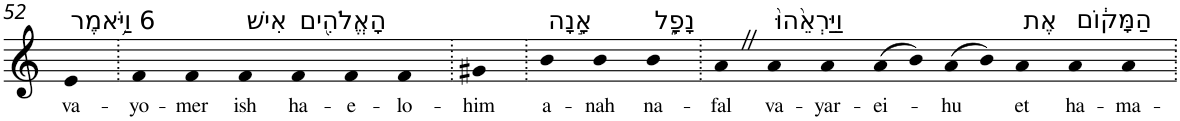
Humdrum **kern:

**kern	**text
*part1	*part1
*staff1	*staff1
*I"Piano	*
*I'Pno	*
!!LO:PB:g=z
*clefG2	*
*k[]	*
=52	=52
!LO:TX:a:t=6 וַיֹּ֥אמֶר	!
!	!LO:LY:b
4e	va-
=53.	=53.
!	!LO:LY:b
4f	-yo-
!	!LO:LY:b
4f	-mer
!LO:TX:a:t=אִישׁ	!
!	!LO:LY:b
4f	ish
!LO:TX:a:t=הָאֱלֹהִ֖ים	!
!	!LO:LY:b
4f	ha-
!	!LO:LY:b
4f	-e-
!	!LO:LY:b
4f	-lo-
=54.	=54.
!	!LO:LY:b
4g#X	-him
=55.	=55.
!LO:TX:a:t=אָ֣נָה	!
!	!LO:LY:b
4b	a-
!	!LO:LY:b
4b	-nah
!LO:TX:a:t=נָפָ֑ל	!
!	!LO:LY:b
4b	na-
=56.	=56.
!	!LO:LY:b
4aZ	-fal
!LO:TX:a:t=וַיַּרְאֵ֙הוּ֙	!
!	!LO:LY:b
4a	va-
!	!LO:LY:b
4a	-yar-
!	!LO:LY:b
(>8a	-ei-
8b)	.
!	!LO:LY:b
(>8a	-hu
8b)	.
!LO:TX:a:t=אֶת	!
!	!LO:LY:b
4a	et
!LO:TX:a:t=הַמָּק֔וֹם	!
!	!LO:LY:b
4a	ha-
!	!LO:LY:b
4a	-ma-
=.	=.
*-	*-
